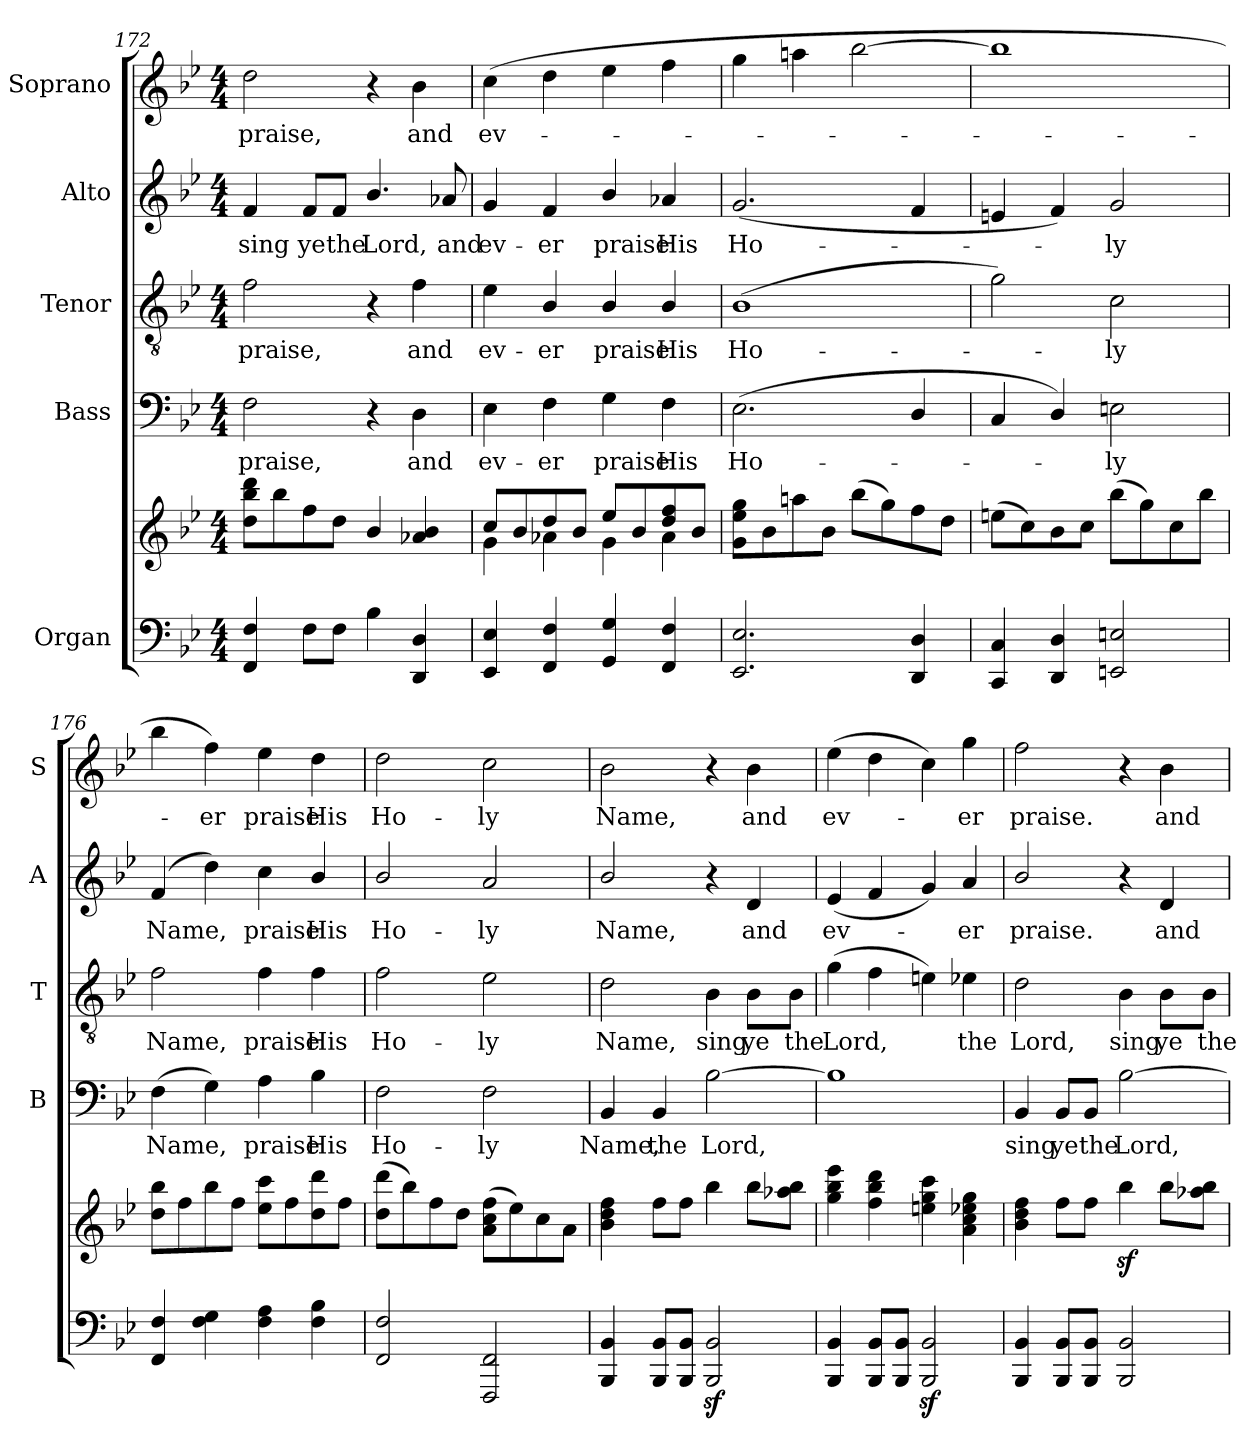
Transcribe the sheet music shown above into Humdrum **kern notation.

**kern	**kern	**kern	**text	**kern	**text	**kern	**text	**kern	**text
*part5	*part5	*part4	*part4	*part3	*part3	*part2	*part2	*part1	*part1
*staff6	*staff5	*staff4	*staff4	*staff3	*staff3	*staff2	*staff2	*staff1	*staff1
*I"Organ	*	*I"Bass	*	*I"Tenor	*	*I"Alto	*	*I"Soprano	*
*	*	*I'B	*	*I'T	*	*I'A	*	*I'S	*
*clefF4	*clefG2	*clefF4	*	*clefGv2	*	*clefG2	*	*clefG2	*
*k[b-e-]	*k[b-e-]	*k[b-e-]	*	*k[b-e-]	*	*k[b-e-]	*	*k[b-e-]	*
*B-:	*B-:	*B-:	*	*B-:	*	*B-:	*	*B-:	*
*M4/4	*M4/4	*M4/4	*	*M4/4	*	*M4/4	*	*M4/4	*
=172	=172	=172	=172	=172	=172	=172	=172	=172	=172
*	*^	*	*	*	*	*	*	*	*
!	!	!	!	!LO:LY:b	!	!LO:LY:b	!	!LO:LY:b	!	!LO:LY:b
4FF/ 4F/	8dd\ 8bb-\ 8ddd\L	1ryy	2F\	praise,	2f\	praise,	4f/	sing	2dd\	praise,
.	8bb-\	.	.	.	.	.	.	.	.	.
!	!	!	!	!	!	!	!	!LO:LY:b	!	!
8F\L	8ff\	.	.	.	.	.	8f/L	ye	.	.
!	!	!	!	!	!	!	!	!LO:LY:b	!	!
8F\J	8dd\J	.	.	.	.	.	8f/J	the	.	.
!	!	!	!	!	!	!	!	!LO:LY:b	!	!
4B-\	4b-/	.	4r	.	4r	.	4.b-/	Lord,	4r	.
!	!	!	!	!LO:LY:b	!	!LO:LY:b	!	!	!	!LO:LY:b
4DD/ 4D/	4a-X/ 4b-/	.	4D\	and	4f\	and	.	.	4b-\	and
!	!	!	!	!	!	!	!	!LO:LY:b	!	!
.	.	.	.	.	.	.	8a-X/	and	.	.
=173	=173	=173	=173	=173	=173	=173	=173	=173	=173	=173
!	!	!	!	!LO:LY:b	!	!LO:LY:b	!	!LO:LY:b	!	!LO:LY:b
4EE-/ 4E-/	8cc/L	4g\	4E-\	ev-	4e-\	ev-	4g/	ev-	(>4cc\	ev-
.	8b-/	.	.	.	.	.	.	.	.	.
!	!	!	!	!LO:LY:b	!	!LO:LY:b	!	!LO:LY:b	!	!
4FF/ 4F/	8dd/	4a-X\	4F\	-er	4B-/	-er	4f/	-er	4dd\	.
.	8b-/J	.	.	.	.	.	.	.	.	.
!	!	!	!	!LO:LY:b	!	!LO:LY:b	!	!LO:LY:b	!	!
4GG/ 4G/	8ee-/L	4g\	4G\	praise	4B-/	praise	4b-/	praise	4ee-\	.
.	8b-/	.	.	.	.	.	.	.	.	.
!	!	!	!	!LO:LY:b	!	!LO:LY:b	!	!LO:LY:b	!	!
4FF/ 4F/	8dd/ 8ff/	4a-\	4F\	His	4B-/	His	4a-X/	His	4ff\	.
.	8b-/J	.	.	.	.	.	.	.	.	.
=174	=174	=174	=174	=174	=174	=174	=174	=174	=174	=174
!	!	!	!	!LO:LY:b	!	!LO:LY:b	!	!LO:LY:b	!	!
2.EE-/ 2.E-/	8g\ 8ee-\ 8gg\L	1ryy	(<2.E-\	Ho-	(>1B-	Ho-	(<2.g/	Ho-	4gg\	.
.	8b-\	.	.	.	.	.	.	.	.	.
.	8aani\	.	.	.	.	.	.	.	4aani\	.
.	8b-\J	.	.	.	.	.	.	.	.	.
.	(>8bb-\L	.	.	.	.	.	.	.	[2bb-\	.
.	8gg\)	.	.	.	.	.	.	.	.	.
4DD/ 4D/	8ff\	.	4D/	.	.	.	4f/	.	.	.
.	8dd\J	.	.	.	.	.	.	.	.	.
!!LO:LB:g=z
=175	=175	=175	=175	=175	=175	=175	=175	=175	=175	=175
4CC/ 4C/	(>8een\L	1ryy	4C/	.	2g\)	.	4en/	.	1bb-]	.
.	8cc\)	.	.	.	.	.	.	.	.	.
4DD/ 4D/	8b-\	.	4D/)	.	.	.	4f/)	.	.	.
.	8cc\J	.	.	.	.	.	.	.	.	.
!	!	!	!	!LO:LY:b	!	!LO:LY:b	!	!LO:LY:b	!	!
2EEn/ 2En/	(>8bb-\L	.	2En\	ly	2c\	ly	2g/	ly	.	.
.	8gg\)	.	.	.	.	.	.	.	.	.
.	8cc\	.	.	.	.	.	.	.	.	.
.	8bb-\J	.	.	.	.	.	.	.	.	.
*	*v	*v	*	*	*	*	*	*	*	*
!!LO:PB:g=z
=176	=176	=176	=176	=176	=176	=176	=176	=176	=176
!	!	!	!LO:LY:b	!	!LO:LY:b	!	!LO:LY:b	!	!
4FF/ 4F/	8dd\ 8bb-\L	(>4F\	Name,	2f\	Name,	(<4f/	Name,	4bb-\	.
.	8ff\	.	.	.	.	.	.	.	.
!	!	!	!	!	!	!	!	!	!LO:LY:b
4F\ 4G\	8bb-\	4G\)	.	.	.	4dd\)	.	4ff\)	er
.	8ff\J	.	.	.	.	.	.	.	.
!	!	!	!LO:LY:b	!	!LO:LY:b	!	!LO:LY:b	!	!LO:LY:b
4F\ 4A\	8ee-i\ 8ccc\L	4A\	praise	4f\	praise	4cc\	praise	4ee-\	praise
.	8ff\	.	.	.	.	.	.	.	.
!	!	!	!LO:LY:b	!	!LO:LY:b	!	!LO:LY:b	!	!LO:LY:b
4F\ 4B-\	8dd\ 8ddd\	4B-\	His	4f\	His	4b-/	His	4dd\	His
.	8ff\J	.	.	.	.	.	.	.	.
=177	=177	=177	=177	=177	=177	=177	=177	=177	=177
!	!	!	!LO:LY:b	!	!LO:LY:b	!	!LO:LY:b	!	!LO:LY:b
2FF/ 2F/	(>8dd\ 8ddd\L	2F\	Ho-	2f\	Ho-	2b-/	Ho-	2dd\	Ho-
.	8bb-\)	.	.	.	.	.	.	.	.
.	8ff\	.	.	.	.	.	.	.	.
.	8dd\J	.	.	.	.	.	.	.	.
!	!	!	!LO:LY:b	!	!LO:LY:b	!	!LO:LY:b	!	!LO:LY:b
2FFF/ 2FF/	(>8a\ 8cc\ 8ff\L	2F\	-ly	2e-\	-ly	2a/	-ly	2cc\	-ly
.	8ee-\)	.	.	.	.	.	.	.	.
.	8cc\	.	.	.	.	.	.	.	.
.	8a\J	.	.	.	.	.	.	.	.
=178	=178	=178	=178	=178	=178	=178	=178	=178	=178
!	!	!	!LO:LY:b	!	!LO:LY:b	!	!LO:LY:b	!	!LO:LY:b
4BBB-/ 4BB-/	4b-\ 4dd\ 4ff\	4BB-/	Name,	2d\	Name,	2b-/	Name,	2b-\	Name,
!	!	!	!LO:LY:b	!	!	!	!	!	!
8BBB-/ 8BB-/L	8ff\L	4BB-/	the	.	.	.	.	.	.
8BBB-/ 8BB-/J	8ff\J	.	.	.	.	.	.	.	.
!	!	!	!LO:LY:b	!	!LO:LY:b	!	!	!	!
2BBB-/z< 2BB-/z<	4bb-\	[2B-\	Lord,	4B-\	sing	4r	.	4r	.
!	!	!	!	!	!LO:LY:b	!	!LO:LY:b	!	!LO:LY:b
.	8bb-\L	.	.	8B-\L	ye	4d/	and	4b-\	and
!	!	!	!	!	!LO:LY:b	!	!	!	!
.	8aa-X\ 8bb-\J	.	.	8B-\J	the	.	.	.	.
=179	=179	=179	=179	=179	=179	=179	=179	=179	=179
!	!	!	!	!	!LO:LY:b	!	!LO:LY:b	!	!LO:LY:b
4BBB-/ 4BB-/	4gg\ 4bb-\ 4eee-\	1B-]	.	(>4g\	Lord,	(<4e-/	ev-	(>4ee-\	ev-
8BBB-/ 8BB-/L	4ff\ 4bb-\ 4ddd\	.	.	4f\	.	4f/	.	4dd\	.
8BBB-/ 8BB-/J	.	.	.	.	.	.	.	.	.
2BBB-/z< 2BB-/z<	4een\ 4gg\ 4ccc\	.	.	4en\)	.	4g/)	.	4cc\)	.
!	!	!	!	!	!LO:LY:b	!	!LO:LY:b	!	!LO:LY:b
.	4a\ 4cc\ 4ee-X\ 4gg\	.	.	4e-X\	the	4a/	er	4gg\	er
=180	=180	=180	=180	=180	=180	=180	=180	=180	=180
!	!	!	!LO:LY:b	!	!LO:LY:b	!	!LO:LY:b	!	!LO:LY:b
4BBB-/ 4BB-/	4b-\ 4dd\ 4ff\	4BB-/	sing	2d\	Lord,	2b-/	praise.	2ff\	praise.
!	!	!	!LO:LY:b	!	!	!	!	!	!
8BBB-/ 8BB-/L	8ff\L	8BB-/L	ye	.	.	.	.	.	.
!	!	!	!LO:LY:b	!	!	!	!	!	!
8BBB-/ 8BB-/J	8ff\J	8BB-/J	the	.	.	.	.	.	.
!	!	!	!LO:LY:b	!	!LO:LY:b	!	!	!	!
2BBB-/ 2BB-/	4bb-z<\	[2B-\	Lord,	4B-\	sing	4r	.	4r	.
!	!	!	!	!	!LO:LY:b	!	!LO:LY:b	!	!LO:LY:b
.	8bb-\L	.	.	8B-\L	ye	4d/	and	4b-\	and
!	!	!	!	!	!LO:LY:b	!	!	!	!
.	8aa-X\ 8bb-\J	.	.	8B-\J	the	.	.	.	.
=	=	=	=	=	=	=	=	=	=
*-	*-	*-	*-	*-	*-	*-	*-	*-	*-
